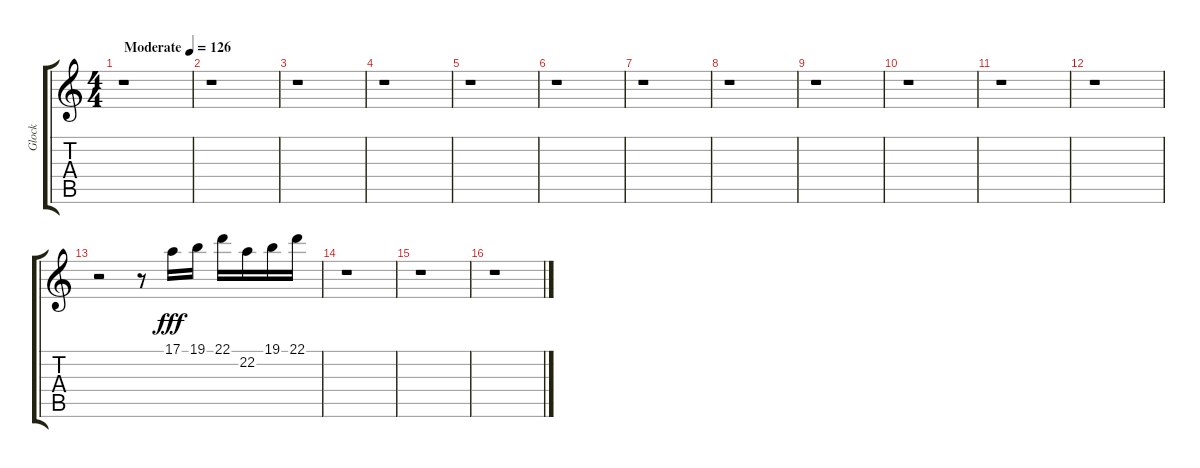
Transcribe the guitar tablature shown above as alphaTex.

\track ("Glock" "Glock") {instrument glockenspiel}
\staff {score tabs}
\tuning (E4 B3 G3 D3 A2 E2) {hide}
\ts (4 4)
\tempo (126 "Moderate")
\clef g2
\ks c
r.1{dy fff instrument glockenspiel} |
r.1 |
r.1 |
r.1 |
r.1 |
r.1 |
r.1 |
r.1 |
r.1 |
r.1 |
r.1 |
r.1 |
r.2 r.8 17.1.16 19.1.16 22.1.16 22.2.16 19.1.16 22.1.16 |
r.1 |
r.1 |
r.1
